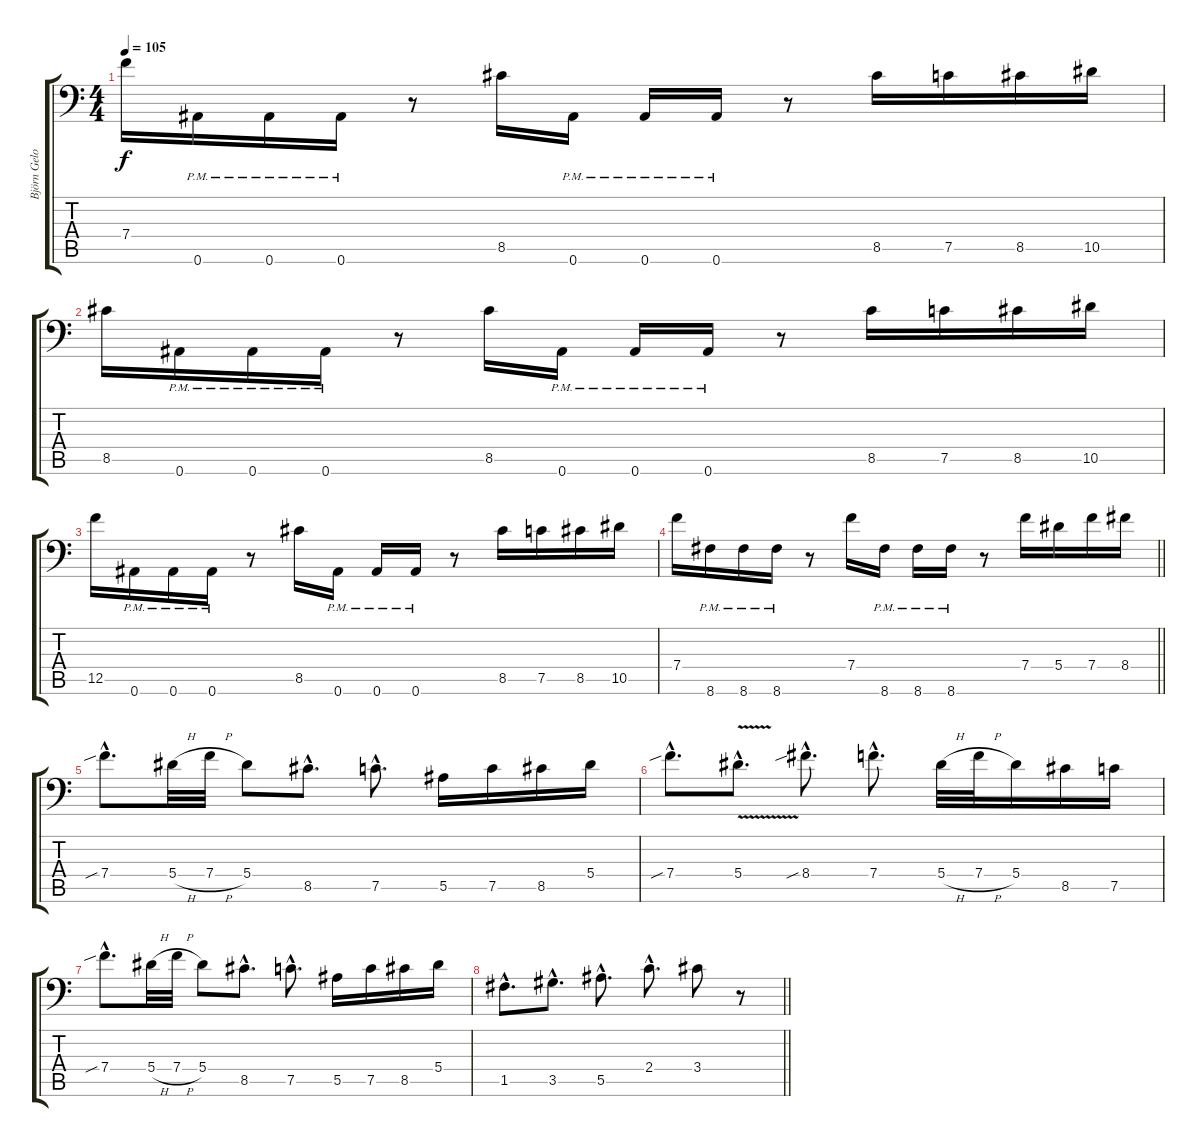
\track ("Björn Gelotte" "Björn Gelo") {instrument distortionguitar}
\staff {score tabs}
\tuning (C4 G3 Eb3 Bb2 F2 Bb1) {hide}
\ts (4 4)
\tempo 105
\clef f4
\ks c
7.4.16{dy f} 0.6{pm}.16 0.6{pm}.16 0.6{pm}.16 r.8 8.5.16 0.6{pm}.16 0.6{pm}.16 0.6{pm}.16 r.8 8.5.16 7.5.16 8.5.16 10.5.16 |
8.5.16 0.6{pm}.16 0.6{pm}.16 0.6{pm}.16 r.8 8.5.16 0.6{pm}.16 0.6{pm}.16 0.6{pm}.16 r.8 8.5.16 7.5.16 8.5.16 10.5.16 |
12.5.16 0.6{pm}.16 0.6{pm}.16 0.6{pm}.16 r.8 8.5.16 0.6{pm}.16 0.6{pm}.16 0.6{pm}.16 r.8 8.5.16 7.5.16 8.5.16 10.5.16 |
\barLineRight lightlight
7.4.16 8.6{pm}.16 8.6{pm}.16 8.6{pm}.16 r.8 7.4.16 8.6{pm}.16 8.6{pm}.16 8.6{pm}.16 r.8 7.4.16 5.4.16 7.4.16 8.4.16 |
7.4{sib hac}.8{d} 5.4{h}.32 7.4{h}.32 5.4.8 8.5{hac}.8{d} 7.5{hac}.8{d} 5.5.16 7.5.16 8.5.16 5.4.16 |
7.4{sib hac}.8{d} 5.4{v hac}.8{d} 8.4{sib hac}.8{d} 7.4{hac}.8{d} 5.4{h}.32 7.4{h}.32 5.4.16 8.5.16 7.5.16 |
7.4{sib hac}.8{d} 5.4{h}.32 7.4{h}.32 5.4.8 8.5{hac}.8{d} 7.5{hac}.8{d} 5.5.16 7.5.16 8.5.16 5.4.16 |
\barLineRight lightlight
1.5{hac}.8{d} 3.5{hac}.8{d} 5.5{hac}.8{d} 2.4{hac}.8{d} 3.4.8 r.8
